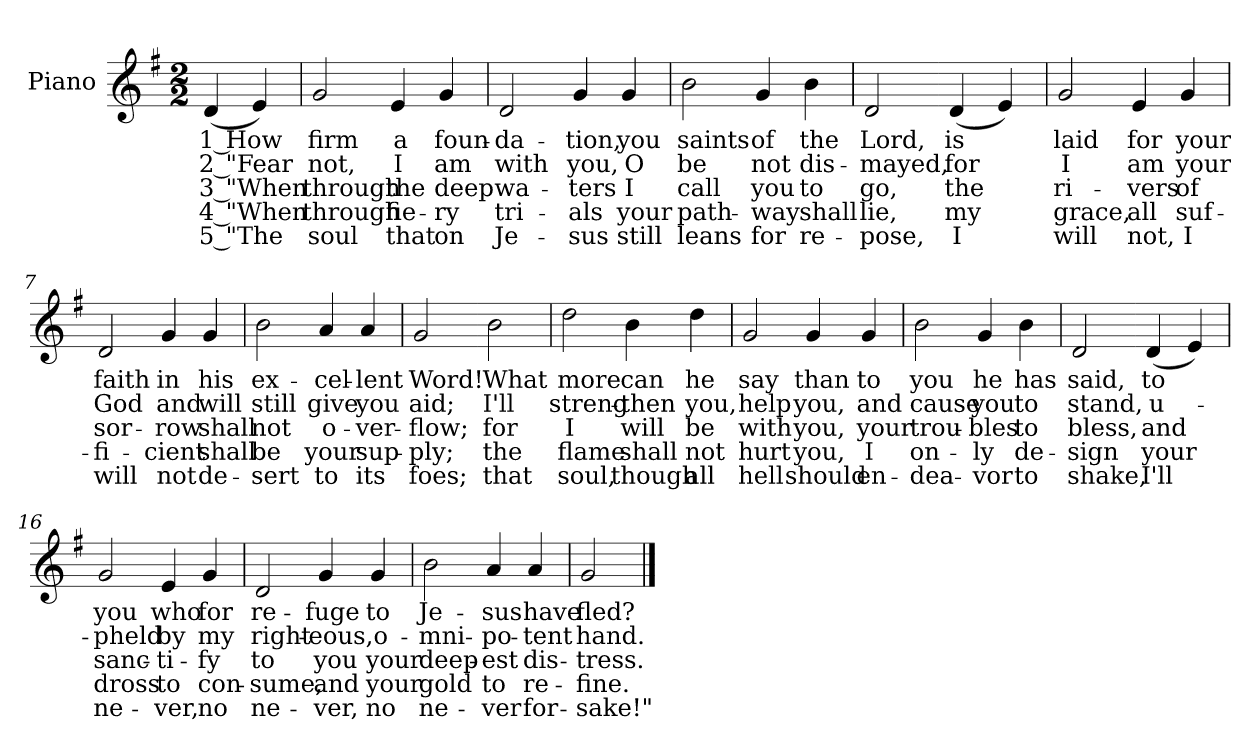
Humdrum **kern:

**kern	**text	**text	**text	**text	**text
*part1	*part1	*part1	*part1	*part1	*part1
*staff1	*staff1	*staff1	*staff1	*staff1	*staff1
*I"Piano	*	*	*	*	*
*I'Pno.	*	*	*	*	*
!!LO:PB:g=z
*clefG2	*	*	*	*	*
*k[f#]	*	*	*	*	*
*G:	*	*	*	*	*
*M2/2	*	*	*	*	*
=	=	=	=	=	=
!	!LO:LY:b:color=#000000	!LO:LY:b:color=#000000	!LO:LY:b:color=#000000	!LO:LY:b:color=#000000	!LO:LY:b:color=#000000
(4di/	1 How	2 "Fear	3 "When	4 "When	5 "The
4ei/)	.	.	.	.	.
=1	=1	=1	=1	=1	=1
!	!LO:LY:b:color=#000000	!LO:LY:b:color=#000000	!LO:LY:b:color=#000000	!LO:LY:b:color=#000000	!LO:LY:b:color=#000000
2gi/	firm	not,	through	through	soul
!	!LO:LY:b:color=#000000	!LO:LY:b:color=#000000	!LO:LY:b:color=#000000	!LO:LY:b:color=#000000	!LO:LY:b:color=#000000
4ei/	a	I	the	fie-	-that
!	!LO:LY:b:color=#000000	!LO:LY:b:color=#000000	!LO:LY:b:color=#000000	!LO:LY:b:color=#000000	!LO:LY:b:color=#000000
4gi/	foun-	am	deep	ry	on
=2	=2	=2	=2	=2	=2
!	!LO:LY:b:color=#000000	!LO:LY:b:color=#000000	!LO:LY:b:color=#000000	!LO:LY:b:color=#000000	!LO:LY:b:color=#000000
2di/	-da-	with	wa-	-tri-	-Je-
!	!LO:LY:b:color=#000000	!LO:LY:b:color=#000000	!LO:LY:b:color=#000000	!LO:LY:b:color=#000000	!LO:LY:b:color=#000000
4gi/	-tion,	you,	-ters	als	sus
!	!LO:LY:b:color=#000000	!LO:LY:b:color=#000000	!LO:LY:b:color=#000000	!LO:LY:b:color=#000000	!LO:LY:b:color=#000000
4gi/	you	O	I	your	still
=3	=3	=3	=3	=3	=3
!	!LO:LY:b:color=#000000	!LO:LY:b:color=#000000	!LO:LY:b:color=#000000	!LO:LY:b:color=#000000	!LO:LY:b:color=#000000
2bi\	saints	be	call	path-	-leans
!	!LO:LY:b:color=#000000	!LO:LY:b:color=#000000	!LO:LY:b:color=#000000	!LO:LY:b:color=#000000	!LO:LY:b:color=#000000
4gi/	of	not	you	way	for
!	!LO:LY:b:color=#000000	!LO:LY:b:color=#000000	!LO:LY:b:color=#000000	!LO:LY:b:color=#000000	!LO:LY:b:color=#000000
4bi\	the	dis-	to	shall	re-
=4	=4	=4	=4	=4	=4
!	!LO:LY:b:color=#000000	!LO:LY:b:color=#000000	!LO:LY:b:color=#000000	!LO:LY:b:color=#000000	!LO:LY:b:color=#000000
2di/	Lord,	-mayed,	-go,	lie,	pose,
!!LO:LB:g=z
=5-	=5-	=5-	=5-	=5-	=5-
!	!LO:LY:b:color=#000000	!LO:LY:b:color=#000000	!LO:LY:b:color=#000000	!LO:LY:b:color=#000000	!LO:LY:b:color=#000000
(4di/	is	for	the	my	I
4ei/)	.	.	.	.	.
=6	=6	=6	=6	=6	=6
!	!LO:LY:b:color=#000000	!LO:LY:b:color=#000000	!LO:LY:b:color=#000000	!LO:LY:b:color=#000000	!LO:LY:b:color=#000000
2gi/	laid	I	ri-	-grace,	will
!	!LO:LY:b:color=#000000	!LO:LY:b:color=#000000	!LO:LY:b:color=#000000	!LO:LY:b:color=#000000	!LO:LY:b:color=#000000
4ei/	for	am	vers	all	not,
!	!LO:LY:b:color=#000000	!LO:LY:b:color=#000000	!LO:LY:b:color=#000000	!LO:LY:b:color=#000000	!LO:LY:b:color=#000000
4gi/	your	your	of	suf-	-I
=7	=7	=7	=7	=7	=7
!	!LO:LY:b:color=#000000	!LO:LY:b:color=#000000	!LO:LY:b:color=#000000	!LO:LY:b:color=#000000	!LO:LY:b:color=#000000
2di/	faith	God	sor-	-fi-	-will
!	!LO:LY:b:color=#000000	!LO:LY:b:color=#000000	!LO:LY:b:color=#000000	!LO:LY:b:color=#000000	!LO:LY:b:color=#000000
4gi/	in	and	row	cient	not
!	!LO:LY:b:color=#000000	!LO:LY:b:color=#000000	!LO:LY:b:color=#000000	!LO:LY:b:color=#000000	!LO:LY:b:color=#000000
4gi/	his	will	shall	shall	de-
=8	=8	=8	=8	=8	=8
!	!LO:LY:b:color=#000000	!LO:LY:b:color=#000000	!LO:LY:b:color=#000000	!LO:LY:b:color=#000000	!LO:LY:b:color=#000000
2bi\	ex-	still	-not	be	sert
!	!LO:LY:b:color=#000000	!LO:LY:b:color=#000000	!LO:LY:b:color=#000000	!LO:LY:b:color=#000000	!LO:LY:b:color=#000000
4ai/	-cel-	give	o-	-your	to
!	!LO:LY:b:color=#000000	!LO:LY:b:color=#000000	!LO:LY:b:color=#000000	!LO:LY:b:color=#000000	!LO:LY:b:color=#000000
4ai/	-lent	you	ver-	-sup-	-its
=9	=9	=9	=9	=9	=9
!	!LO:LY:b:color=#000000	!LO:LY:b:color=#000000	!LO:LY:b:color=#000000	!LO:LY:b:color=#000000	!LO:LY:b:color=#000000
2gi/	Word!	aid;	flow;	ply;	foes;
=10-	=10-	=10-	=10-	=10-	=10-
!	!LO:LY:b:color=#000000	!LO:LY:b:color=#000000	!LO:LY:b:color=#000000	!LO:LY:b:color=#000000	!LO:LY:b:color=#000000
2bi\	What	I'll	for	the	that
!!LO:LB:g=z
=11	=11	=11	=11	=11	=11
!	!LO:LY:b:color=#000000	!LO:LY:b:color=#000000	!LO:LY:b:color=#000000	!LO:LY:b:color=#000000	!LO:LY:b:color=#000000
2ddi\	more	streng-	I	flame	soul,
!	!LO:LY:b:color=#000000	!LO:LY:b:color=#000000	!LO:LY:b:color=#000000	!LO:LY:b:color=#000000	!LO:LY:b:color=#000000
4bi\	can	-then	will	shall	though
!	!LO:LY:b:color=#000000	!LO:LY:b:color=#000000	!LO:LY:b:color=#000000	!LO:LY:b:color=#000000	!LO:LY:b:color=#000000
4ddi\	he	you,	be	not	all
=12	=12	=12	=12	=12	=12
!	!LO:LY:b:color=#000000	!LO:LY:b:color=#000000	!LO:LY:b:color=#000000	!LO:LY:b:color=#000000	!LO:LY:b:color=#000000
2gi/	say	help	with	hurt	hell
!	!LO:LY:b:color=#000000	!LO:LY:b:color=#000000	!LO:LY:b:color=#000000	!LO:LY:b:color=#000000	!LO:LY:b:color=#000000
4gi/	than	you,	you,	you,	should
!	!LO:LY:b:color=#000000	!LO:LY:b:color=#000000	!LO:LY:b:color=#000000	!LO:LY:b:color=#000000	!LO:LY:b:color=#000000
4gi/	to	and	your	I	en-
=13	=13	=13	=13	=13	=13
!	!LO:LY:b:color=#000000	!LO:LY:b:color=#000000	!LO:LY:b:color=#000000	!LO:LY:b:color=#000000	!LO:LY:b:color=#000000
2bi\	you	cause	-trou-	-on-	-dea-
!	!LO:LY:b:color=#000000	!LO:LY:b:color=#000000	!LO:LY:b:color=#000000	!LO:LY:b:color=#000000	!LO:LY:b:color=#000000
4gi/	he	you	-bles	ly	vor
!	!LO:LY:b:color=#000000	!LO:LY:b:color=#000000	!LO:LY:b:color=#000000	!LO:LY:b:color=#000000	!LO:LY:b:color=#000000
4bi\	has	to	to	de-	-to
=14	=14	=14	=14	=14	=14
!	!LO:LY:b:color=#000000	!LO:LY:b:color=#000000	!LO:LY:b:color=#000000	!LO:LY:b:color=#000000	!LO:LY:b:color=#000000
2di/	said,	stand,	bless,	sign	shake,
=15-	=15-	=15-	=15-	=15-	=15-
!	!LO:LY:b:color=#000000	!LO:LY:b:color=#000000	!LO:LY:b:color=#000000	!LO:LY:b:color=#000000	!LO:LY:b:color=#000000
(4di/	to	u-	and	your	I'll
4ei/)	.	.	.	.	.
!!LO:LB:g=z
=16	=16	=16	=16	=16	=16
!	!LO:LY:b:color=#000000	!LO:LY:b:color=#000000	!LO:LY:b:color=#000000	!LO:LY:b:color=#000000	!LO:LY:b:color=#000000
2gi/	you	-pheld	sanc-	-dross	ne-
!	!LO:LY:b:color=#000000	!LO:LY:b:color=#000000	!LO:LY:b:color=#000000	!LO:LY:b:color=#000000	!LO:LY:b:color=#000000
4ei/	who	by	-ti-	-to	ver,
!	!LO:LY:b:color=#000000	!LO:LY:b:color=#000000	!LO:LY:b:color=#000000	!LO:LY:b:color=#000000	!LO:LY:b:color=#000000
4gi/	for	my	fy	con-	-no
=17	=17	=17	=17	=17	=17
!	!LO:LY:b:color=#000000	!LO:LY:b:color=#000000	!LO:LY:b:color=#000000	!LO:LY:b:color=#000000	!LO:LY:b:color=#000000
2di/	re-	right-	to	sume,	ne-
!	!LO:LY:b:color=#000000	!LO:LY:b:color=#000000	!LO:LY:b:color=#000000	!LO:LY:b:color=#000000	!LO:LY:b:color=#000000
4gi/	-fuge	-eous,	-you	and	ver,
!	!LO:LY:b:color=#000000	!LO:LY:b:color=#000000	!LO:LY:b:color=#000000	!LO:LY:b:color=#000000	!LO:LY:b:color=#000000
4gi/	to	o-	your	your	no
=18	=18	=18	=18	=18	=18
!	!LO:LY:b:color=#000000	!LO:LY:b:color=#000000	!LO:LY:b:color=#000000	!LO:LY:b:color=#000000	!LO:LY:b:color=#000000
2bi\	Je-	-mni-	deep-	-gold	ne-
!	!LO:LY:b:color=#000000	!LO:LY:b:color=#000000	!LO:LY:b:color=#000000	!LO:LY:b:color=#000000	!LO:LY:b:color=#000000
4ai/	-sus	-po-	-est	to	ver
!	!LO:LY:b:color=#000000	!LO:LY:b:color=#000000	!LO:LY:b:color=#000000	!LO:LY:b:color=#000000	!LO:LY:b:color=#000000
4ai/	have	-tent	dis-	-re-	-for-
=19	=19	=19	=19	=19	=19
!	!LO:LY:b:color=#000000	!LO:LY:b:color=#000000	!LO:LY:b:color=#000000	!LO:LY:b:color=#000000	!LO:LY:b:color=#000000
2gi/	fled?	hand.	-tress.	fine.	sake!"
==	==	==	==	==	==
*-	*-	*-	*-	*-	*-
